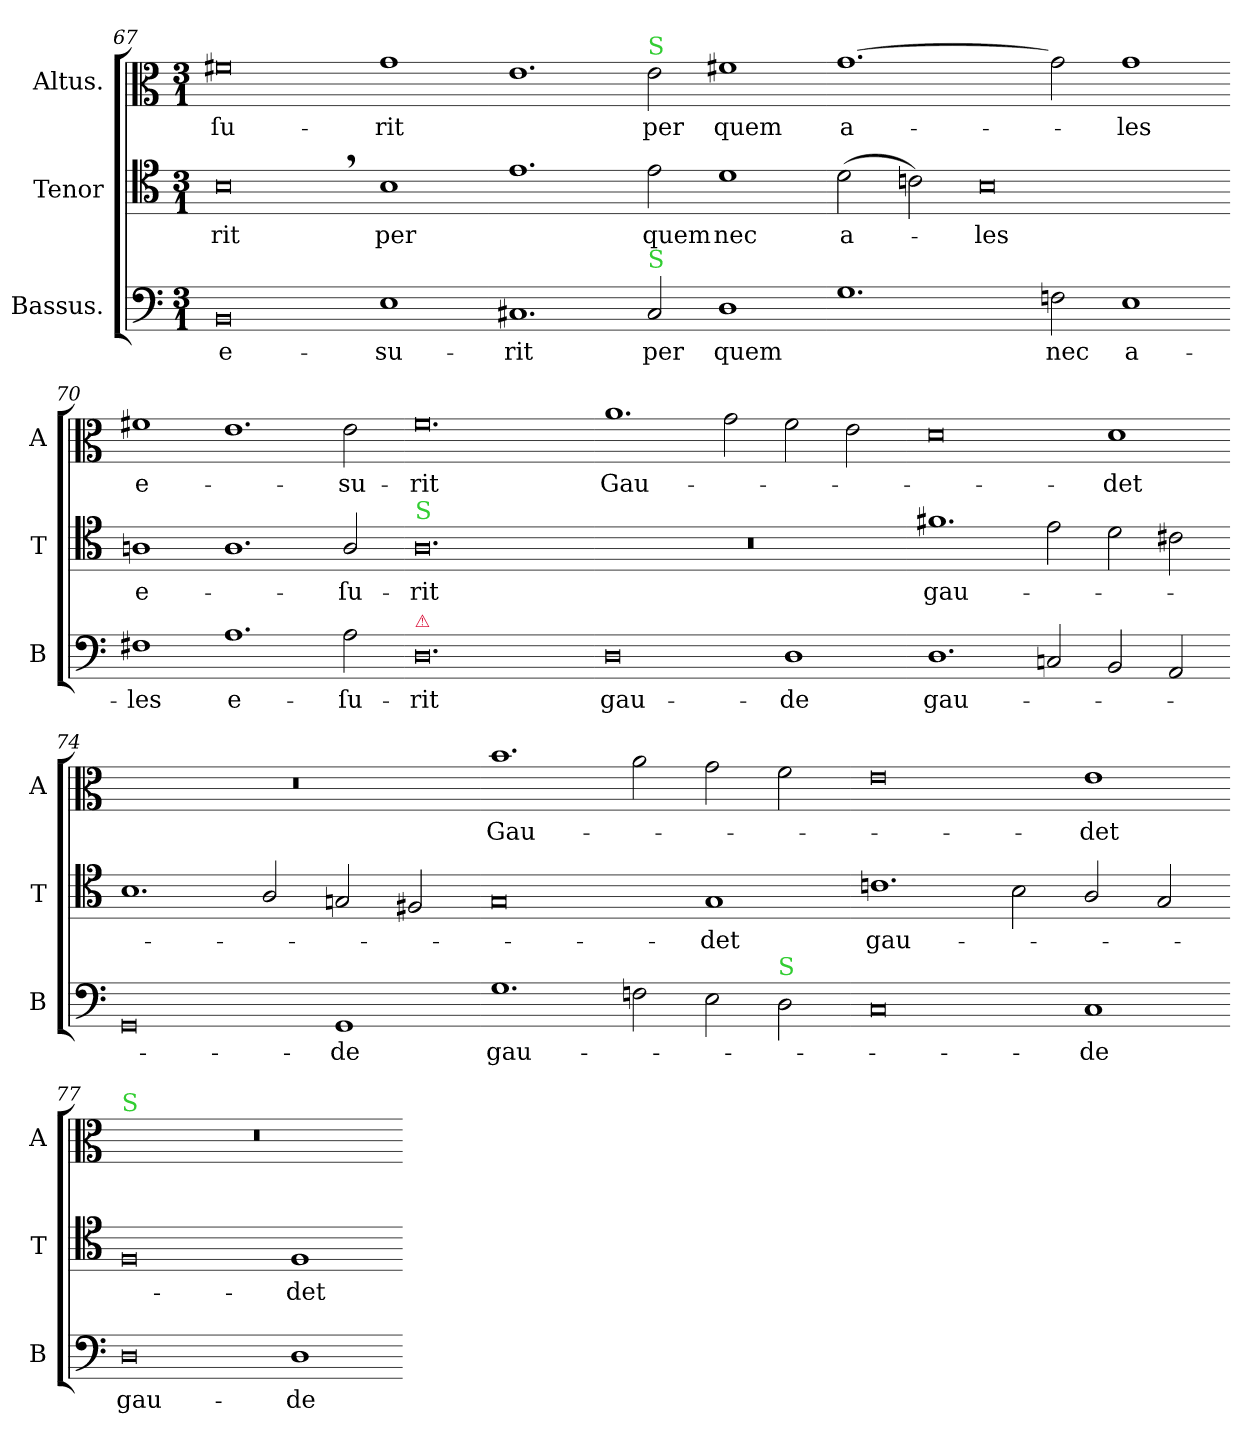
**kern	**text	**kern	**text	**kern	**text
*part3	*part3	*part2	*part2	*part1	*part1
*staff3	*staff3	*staff2	*staff2	*staff1	*staff1
*I"Bassus.	*	*I"Tenor	*	*I"Altus.	*
*I'B	*	*I'T	*	*I'A	*
*clefF4	*	*clefC4	*	*clefC3	*
*k[]	*	*k[]	*	*k[]	*
*M3/1	*	*M3/1	*	*M3/1	*
=67	=67	=67	=67	=67	=67
0BB	e-	0B,<	-rit	0f#	-ſu-
1E	-su-	1B	per	1g	-rit
=68-	=68-	=68-	=68-	=68-	=68-
1.C#X	-rit	1.e	.	1.e	.
!	!	!	!	!LO:TX:a:color=limegreen:t=S	!
!LO:TX:a:color=limegreen:t=S	!	!	!	!	!
2C#/	per	2e\	quem	2e\	per
1D	quem	1d	nec	1f#X	quem
=69-	=69-	=69-	=69-	=69-	=69-
1.G	.	(2d\	a-	[1.g	a-
.	.	2cn\)	.	.	.
.	.	0B	les	.	.
2Fn\	nec	.	.	2g\]	.
1E	a-	.	.	1g	-les
=70-	=70-	=70-	=70-	=70-	=70-
1F#X	-les	1An	e-	1f#X	e-
1.A	e-	1.A	.	1.e	.
2A\	-ſu-	2A/	-ſu-	2e\	-su-
=71-	=71-	=71-	=71-	=71-	=71-
!	!	!LO:TX:a:color=limegreen:t=S	!	!	!
!LO:TX:a:color=crimson:t=⚠	!	!	!	!	!
0.D	-rit	0.A	-rit	0.f#	-rit
=72-	=72-	=72-	=72-	=72-	=72-
0D	gau-	0.r	.	1.a	Gau-
.	.	.	.	2g\	.
1D	-de	.	.	2f#\	.
.	.	.	.	2e\	.
=73-	=73-	=73-	=73-	=73-	=73-
1.D	gau-	1.f#X	gau-	0d	.
2Cn/	.	2e\	.	.	.
2BB/	.	2d\	.	1d	det
2AA/	.	2c#X\	.	.	.
=74-	=74-	=74-	=74-	=74-	=74-
0GG	.	1.B	.	0.r	.
.	.	2A/	.	.	.
1GG	-de	2Gn/	.	.	.
.	.	2F#X/	.	.	.
=75-	=75-	=75-	=75-	=75-	=75-
!	!LO:LY:i	!	!	!	!LO:LY:i
1.G	gau-	0G	.	1.b	Gau-
2Fn\	.	.	.	2a\	.
2E\	.	1G	-det	2g\	.
!LO:TX:a:color=limegreen:t=S	!	!	!	!	!
2D\	.	.	.	2f#\	.
=76-	=76-	=76-	=76-	=76-	=76-
!	!	!	!LO:LY:i	!	!
0C	.	1.cn	gau-	0e	.
.	.	2B\	.	.	.
!	!LO:LY:i	!	!	!	!LO:LY:i
1C	-de	2A/	.	1e	-det
.	.	2G/	.	.	.
=77-	=77-	=77-	=77-	=77-	=77-
!	!	!	!	!LO:TX:a:color=limegreen:t=S	!
!	!LO:LY:i	!	!	!	!
0D	gau-	0F#	.	0.r	.
!	!LO:LY:i	!	!LO:LY:i	!	!
1D	-de	1F#	-det	.	.
=-	=-	=-	=-	=-	=-
*-	*-	*-	*-	*-	*-
